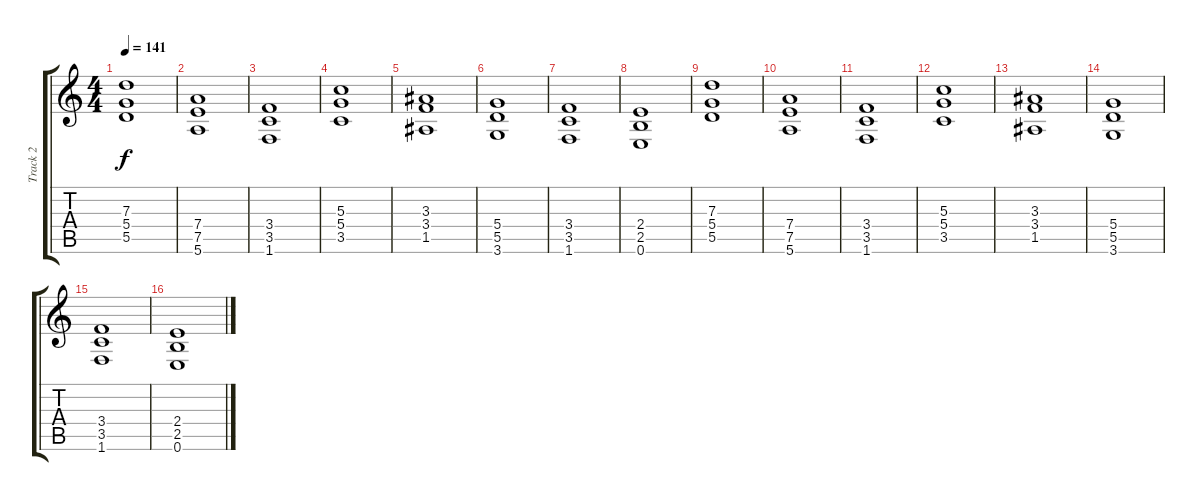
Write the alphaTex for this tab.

\track ("Track 2" "Track 2") {instrument distortionguitar}
\staff {score tabs}
\tuning (E4 B3 G3 D3 A2 E2) {hide}
\ts (4 4)
\tempo 141
\clef g2
\ks c
(7.3 5.4 5.5).1{dy f} |
(7.4 7.5 5.6).1 |
(3.4 3.5 1.6).1 |
(5.3 5.4 3.5).1 |
(3.3 3.4 1.5).1 |
(5.4 5.5 3.6).1 |
(3.4 3.5 1.6).1 |
(2.4 2.5 0.6).1 |
(7.3 5.4 5.5).1 |
(7.4 7.5 5.6).1 |
(3.4 3.5 1.6).1 |
(5.3 5.4 3.5).1 |
(3.3 3.4 1.5).1 |
(5.4 5.5 3.6).1 |
(3.4 3.5 1.6).1 |
(2.4 2.5 0.6).1
